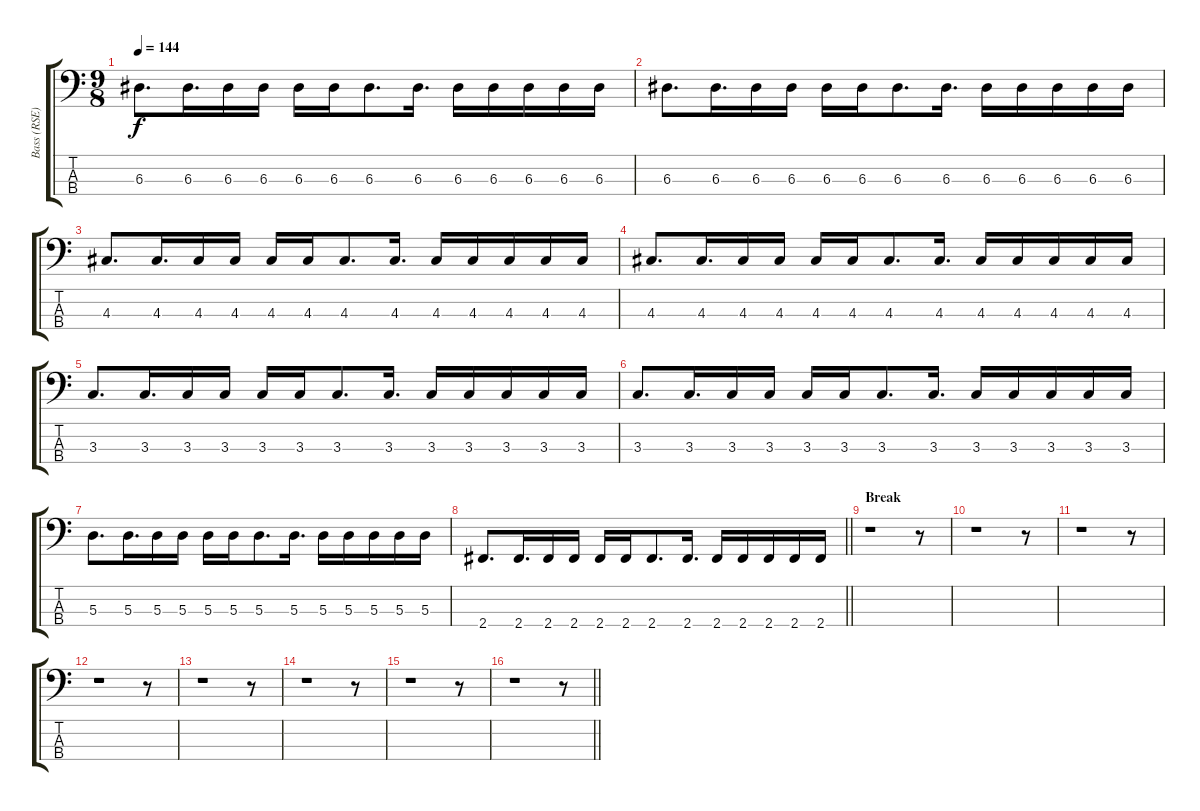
\track ("Bass (RSE)" "Bass (RSE)") {instrument electricbassfinger}
\staff {score tabs}
\tuning (G2 D2 A1 E1) {hide}
\ts (9 8)
\tempo 144
\clef f4
\ks c
6.3.8{d dy f} 6.3.16{d} 6.3.16 6.3.16 6.3.16 6.3.16 6.3.8{d} 6.3.16{d} 6.3.16 6.3.16 6.3.16 6.3.16 6.3.16 |
6.3.8{d} 6.3.16{d} 6.3.16 6.3.16 6.3.16 6.3.16 6.3.8{d} 6.3.16{d} 6.3.16 6.3.16 6.3.16 6.3.16 6.3.16 |
4.3.8{d} 4.3.16{d} 4.3.16 4.3.16 4.3.16 4.3.16 4.3.8{d} 4.3.16{d} 4.3.16 4.3.16 4.3.16 4.3.16 4.3.16 |
4.3.8{d} 4.3.16{d} 4.3.16 4.3.16 4.3.16 4.3.16 4.3.8{d} 4.3.16{d} 4.3.16 4.3.16 4.3.16 4.3.16 4.3.16 |
3.3.8{d} 3.3.16{d} 3.3.16 3.3.16 3.3.16 3.3.16 3.3.8{d} 3.3.16{d} 3.3.16 3.3.16 3.3.16 3.3.16 3.3.16 |
3.3.8{d} 3.3.16{d} 3.3.16 3.3.16 3.3.16 3.3.16 3.3.8{d} 3.3.16{d} 3.3.16 3.3.16 3.3.16 3.3.16 3.3.16 |
5.3.8{d} 5.3.16{d} 5.3.16 5.3.16 5.3.16 5.3.16 5.3.8{d} 5.3.16{d} 5.3.16 5.3.16 5.3.16 5.3.16 5.3.16 |
\barLineRight lightlight
2.4.8{d} 2.4.16{d} 2.4.16 2.4.16 2.4.16 2.4.16 2.4.8{d} 2.4.16{d} 2.4.16 2.4.16 2.4.16 2.4.16 2.4.16 |
\section ("" "Break")
r.1 r.8 |
r.1 r.8 |
r.1 r.8 |
r.1 r.8 |
r.1 r.8 |
r.1 r.8 |
r.1 r.8 |
\barLineRight lightlight
r.1 r.8
